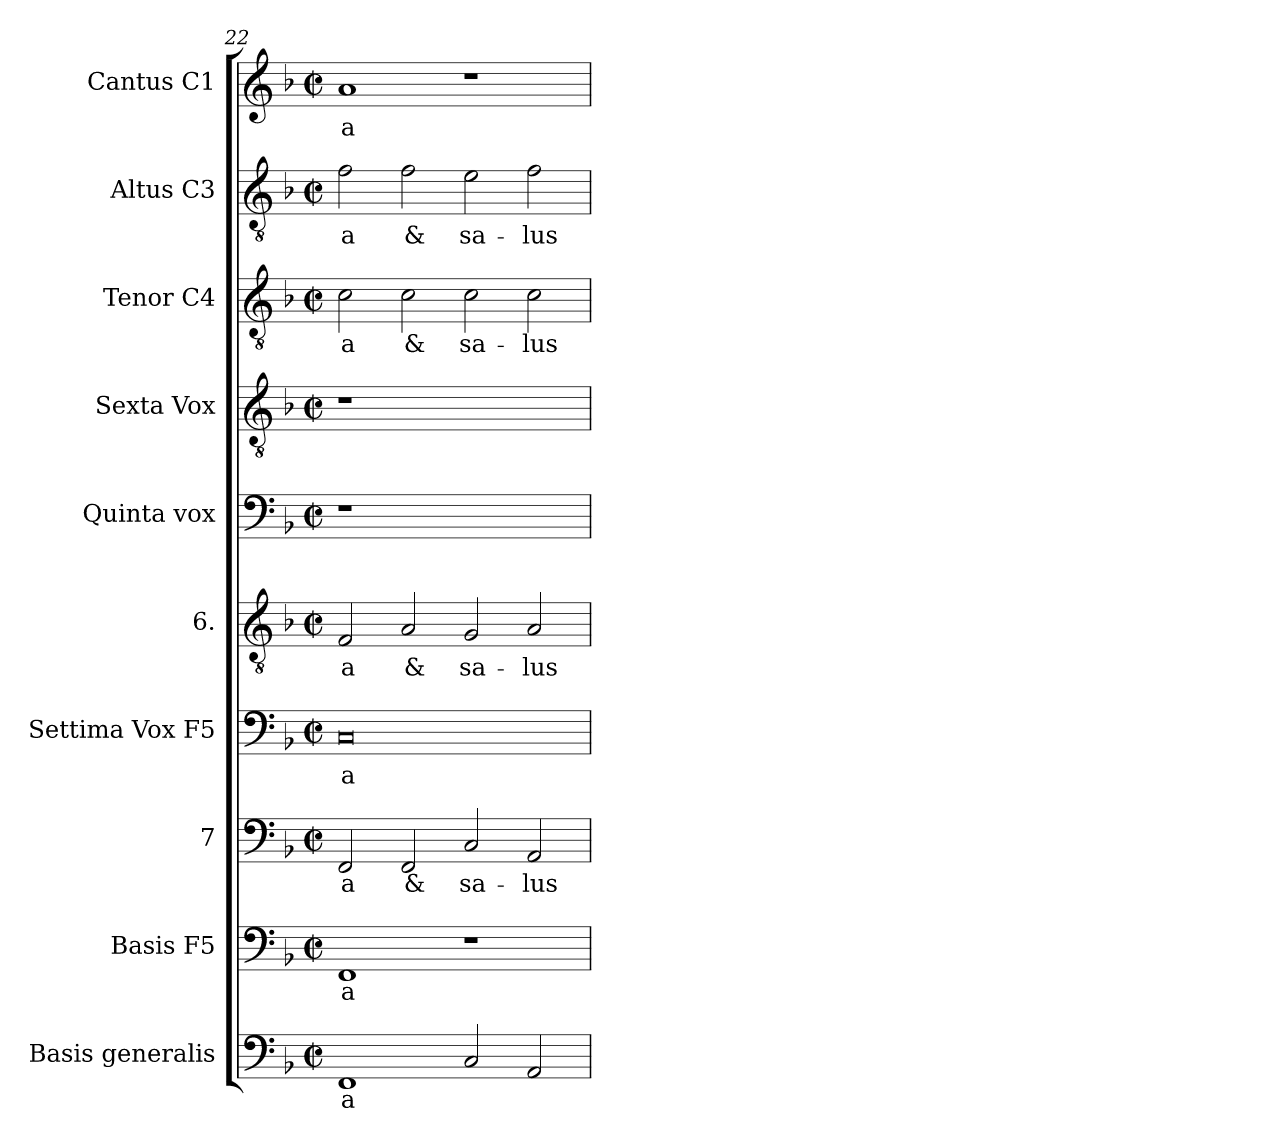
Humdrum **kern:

**kern	**text	**kern	**text	**kern	**text	**kern	**text	**kern	**text	**kern	**kern	**kern	**text	**kern	**text	**kern	**text
*part10	*part10	*part9	*part9	*part8	*part8	*part7	*part7	*part6	*part6	*part5	*part4	*part3	*part3	*part2	*part2	*part1	*part1
*staff10	*staff10	*staff9	*staff9	*staff8	*staff8	*staff7	*staff7	*staff6	*staff6	*staff5	*staff4	*staff3	*staff3	*staff2	*staff2	*staff1	*staff1
*I"Basis  generalis	*	*I"Basis  F5	*	*I"7	*	*I"Settima  Vox F5	*	*I"6.	*	*I"Quinta  vox	*I"Sexta  Vox	*I"Tenor  C4	*	*I"Altus  C3	*	*I"Cantus  C1	*
*	*	*I'B	*	*	*	*	*	*	*	*	*	*I'T	*	*I'A	*	*I'C	*
*clefF4	*	*clefF4	*	*clefF4	*	*clefF4	*	*clefGv2	*	*clefF4	*clefGv2	*clefGv2	*	*clefGv2	*	*clefG2	*
*k[b-]	*	*k[b-]	*	*k[b-]	*	*k[b-]	*	*k[b-]	*	*k[b-]	*k[b-]	*k[b-]	*	*k[b-]	*	*k[b-]	*
*F:	*	*F:	*	*F:	*	*F:	*	*F:	*	*F:	*F:	*F:	*	*F:	*	*F:	*
*M2/2	*	*M2/2	*	*M2/2	*	*M2/2	*	*M2/2	*	*M2/2	*M2/2	*M2/2	*	*M2/2	*	*M2/2	*
*met(c|)	*	*met(c|)	*	*met(c|)	*	*met(c|)	*	*met(c|)	*	*met(c|)	*met(c|)	*met(c|)	*	*met(c|)	*	*met(c|)	*
=22	=22	=22	=22	=22	=22	=22	=22	=22	=22	=22	=22	=22	=22	=22	=22	=22	=22
!	!LO:LY:a:cj	!	!LO:LY:b:cj	!	!LO:LY:b:cj	!	!LO:LY:b:cj	!	!LO:LY:b:cj	!	!	!	!LO:LY:b:cj	!	!LO:LY:b:cj	!	!LO:LY:b:cj
1FF	-a	1FF	-a	2FF/	-a	0C	-a	2F/	-a	1r	1r	2c\	-a	2f\	-a	1a	-a
!	!	!	!	!	!LO:LY:b:cj	!	!	!	!LO:LY:b:cj	!	!	!	!LO:LY:b:cj	!	!LO:LY:b:cj	!	!
.	.	.	.	2FF/	&	.	.	2A/	&	.	.	2c\	&	2f\	&	.	.
!	!LO:LY:a:cj	!	!	!	!LO:LY:b:cj	!	!	!	!LO:LY:b:cj	!	!	!	!LO:LY:b:cj	!	!LO:LY:b:cj	!	!
2C/	.	1r	.	2C/	sa-	.	.	2G/	sa-	1ryy	1ryy	2c\	sa-	2e\	sa-	1r	.
!	!LO:LY:a:cj	!	!	!	!LO:LY:b:cj	!	!	!	!LO:LY:b:cj	!	!	!	!LO:LY:b:cj	!	!LO:LY:b:cj	!	!
2AA/	.	.	.	2AA/	-lus	.	.	2A/	-lus	.	.	2c\	-lus	2f\	-lus	.	.
=	=	=	=	=	=	=	=	=	=	=	=	=	=	=	=	=	=
*-	*-	*-	*-	*-	*-	*-	*-	*-	*-	*-	*-	*-	*-	*-	*-	*-	*-
